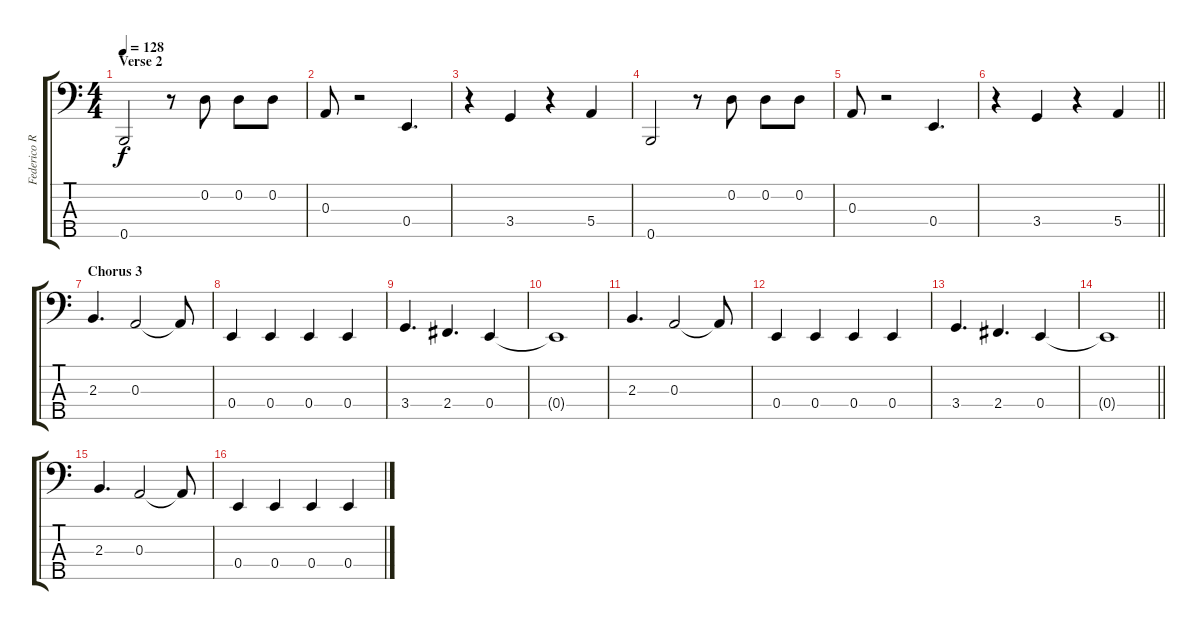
\track ("Federico Rava" "Federico R") {mute instrument electricbassfinger}
\staff {score tabs}
\tuning (G2 D2 A1 E1 B0) {hide}
\ts (4 4)
\section ("" "Verse 2")
\tempo 128
\clef f4
\ks c
0.5.2{dy f} r.8 0.2.8 0.2.8 0.2.8 |
0.3.8 r.2 0.4.4{d} |
r.4 3.4.4 r.4 5.4.4 |
0.5.2 r.8 0.2.8 0.2.8 0.2.8 |
0.3.8 r.2 0.4.4{d} |
\barLineRight lightlight
r.4 3.4.4 r.4 5.4.4 |
\section ("" "Chorus 3")
2.3.4{d} 0.3.2 0.3{t}.8 |
0.4.4 0.4.4 0.4.4 0.4.4 |
3.4.4{d} 2.4.4{d} 0.4.4 |
0.4{t}.1 |
2.3.4{d} 0.3.2 0.3{t}.8 |
0.4.4 0.4.4 0.4.4 0.4.4 |
3.4.4{d} 2.4.4{d} 0.4.4 |
\barLineRight lightlight
0.4{t}.1 |
2.3.4{d} 0.3.2 0.3{t}.8 |
0.4.4 0.4.4 0.4.4 0.4.4
